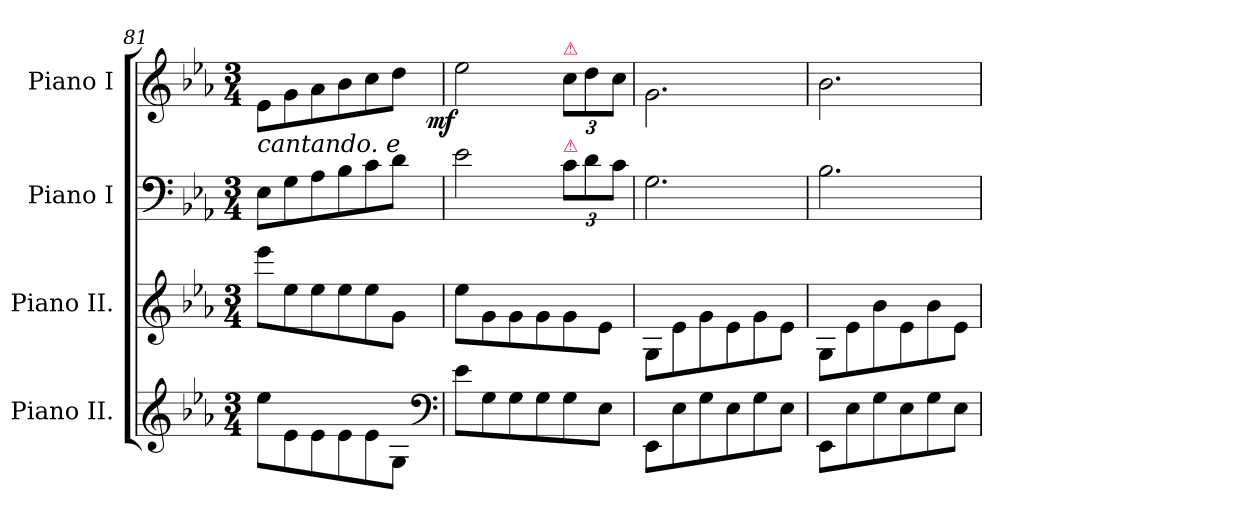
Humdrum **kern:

**kern	**kern	**kern	**kern	**dynam
*part4	*part3	*part2	*part1	*part1
*staff4	*staff3	*staff2	*staff1	*staff1
*I"Piano II.	*I"Piano II.	*I"Piano I	*I"Piano I	*
*clefG2	*clefG2	*clefF4	*clefG2	*
*k[b-e-a-]	*k[b-e-a-]	*k[b-e-a-]	*k[b-e-a-]	*
*M3/4	*M3/4	*M3/4	*M3/4	*
=81	=81	=81	=81	=81
!	!	!	!LO:TX:b:i:t=cantando. e	!
8ee-\L	8eee-\L	8E-\L	8e-\L	.
8e-\	8ee-\	8G\	8g\	.
8e-\	8ee-\	8A-\	8a-\	.
8e-\	8ee-\	8B-\	8b-\	.
8e-\	8ee-\	8c\	8cc\	.
8G\J	8g\J	8d\J	8dd\J	.
*clefF4	*	*	*	*
=82	=82	=82	=82	=82
!	!	!	!	!LO:DY:rj
8e-\L	8ee-\L	2e-\	2ee-\	mf
8G\	8g\	.	.	.
8G\	8g\	.	.	.
8G\	8g\	.	.	.
!	!	!	!LO:TX:a:color=crimson:t=⚠	!
!	!	!LO:TX:a:color=crimson:t=⚠	!	!
8G\	8g\	12c\L	12cc\L	.
.	.	12d\	12dd\	.
8E-\J	8e-\J	.	.	.
.	.	12c\J	12cc\J	.
=83	=83	=83	=83	=83
8EE-\L	8G\L	2.G\	2.g\	.
8E-\	8e-\	.	.	.
8G\	8g\	.	.	.
8E-\	8e-\	.	.	.
8G\	8g\	.	.	.
8E-\J	8e-\J	.	.	.
=84	=84	=84	=84	=84
8EE-\L	8G\L	2.B-\	2.b-\	.
8E-\	8e-\	.	.	.
8G\	8b-\	.	.	.
8E-\	8e-\	.	.	.
8G\	8b-\	.	.	.
8E-\J	8e-\J	.	.	.
=	=	=	=	=
*-	*-	*-	*-	*-
